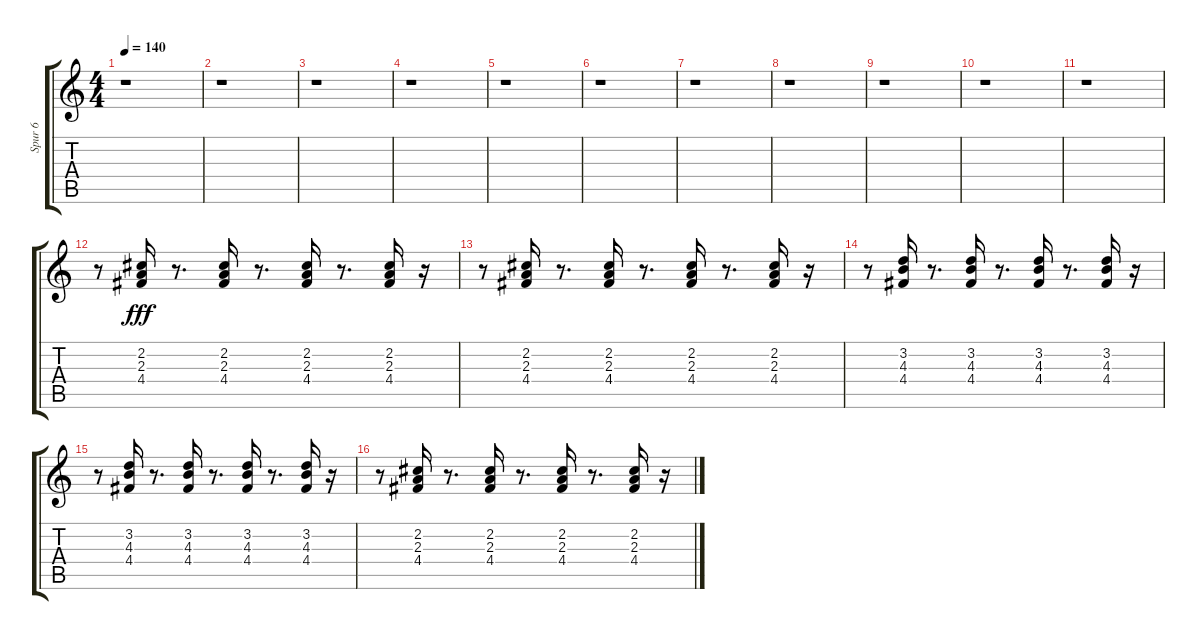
\track ("Spur 6" "Spur 6") {instrument electricguitarclean}
\staff {score tabs}
\tuning (E4 B3 G3 D3 A2 E2) {hide}
\ts (4 4)
\tempo 140
\clef g2
\ks c
r.1{dy fff instrument electricguitarclean} |
r.1 |
r.1 |
r.1 |
r.1 |
r.1 |
r.1 |
r.1 |
r.1 |
r.1 |
r.1 |
r.8 (2.2 2.3 4.4).16 r.8{d} (2.2 2.3 4.4).16 r.8{d} (2.2 2.3 4.4).16 r.8{d} (2.2 2.3 4.4).16 r.16 |
r.8 (2.2 2.3 4.4).16 r.8{d} (2.2 2.3 4.4).16 r.8{d} (2.2 2.3 4.4).16 r.8{d} (2.2 2.3 4.4).16 r.16 |
r.8 (3.2 4.3 4.4).16 r.8{d} (3.2 4.3 4.4).16 r.8{d} (3.2 4.3 4.4).16 r.8{d} (3.2 4.3 4.4).16 r.16 |
r.8 (3.2 4.3 4.4).16 r.8{d} (3.2 4.3 4.4).16 r.8{d} (3.2 4.3 4.4).16 r.8{d} (3.2 4.3 4.4).16 r.16 |
r.8 (2.2 2.3 4.4).16 r.8{d} (2.2 2.3 4.4).16 r.8{d} (2.2 2.3 4.4).16 r.8{d} (2.2 2.3 4.4).16 r.16
